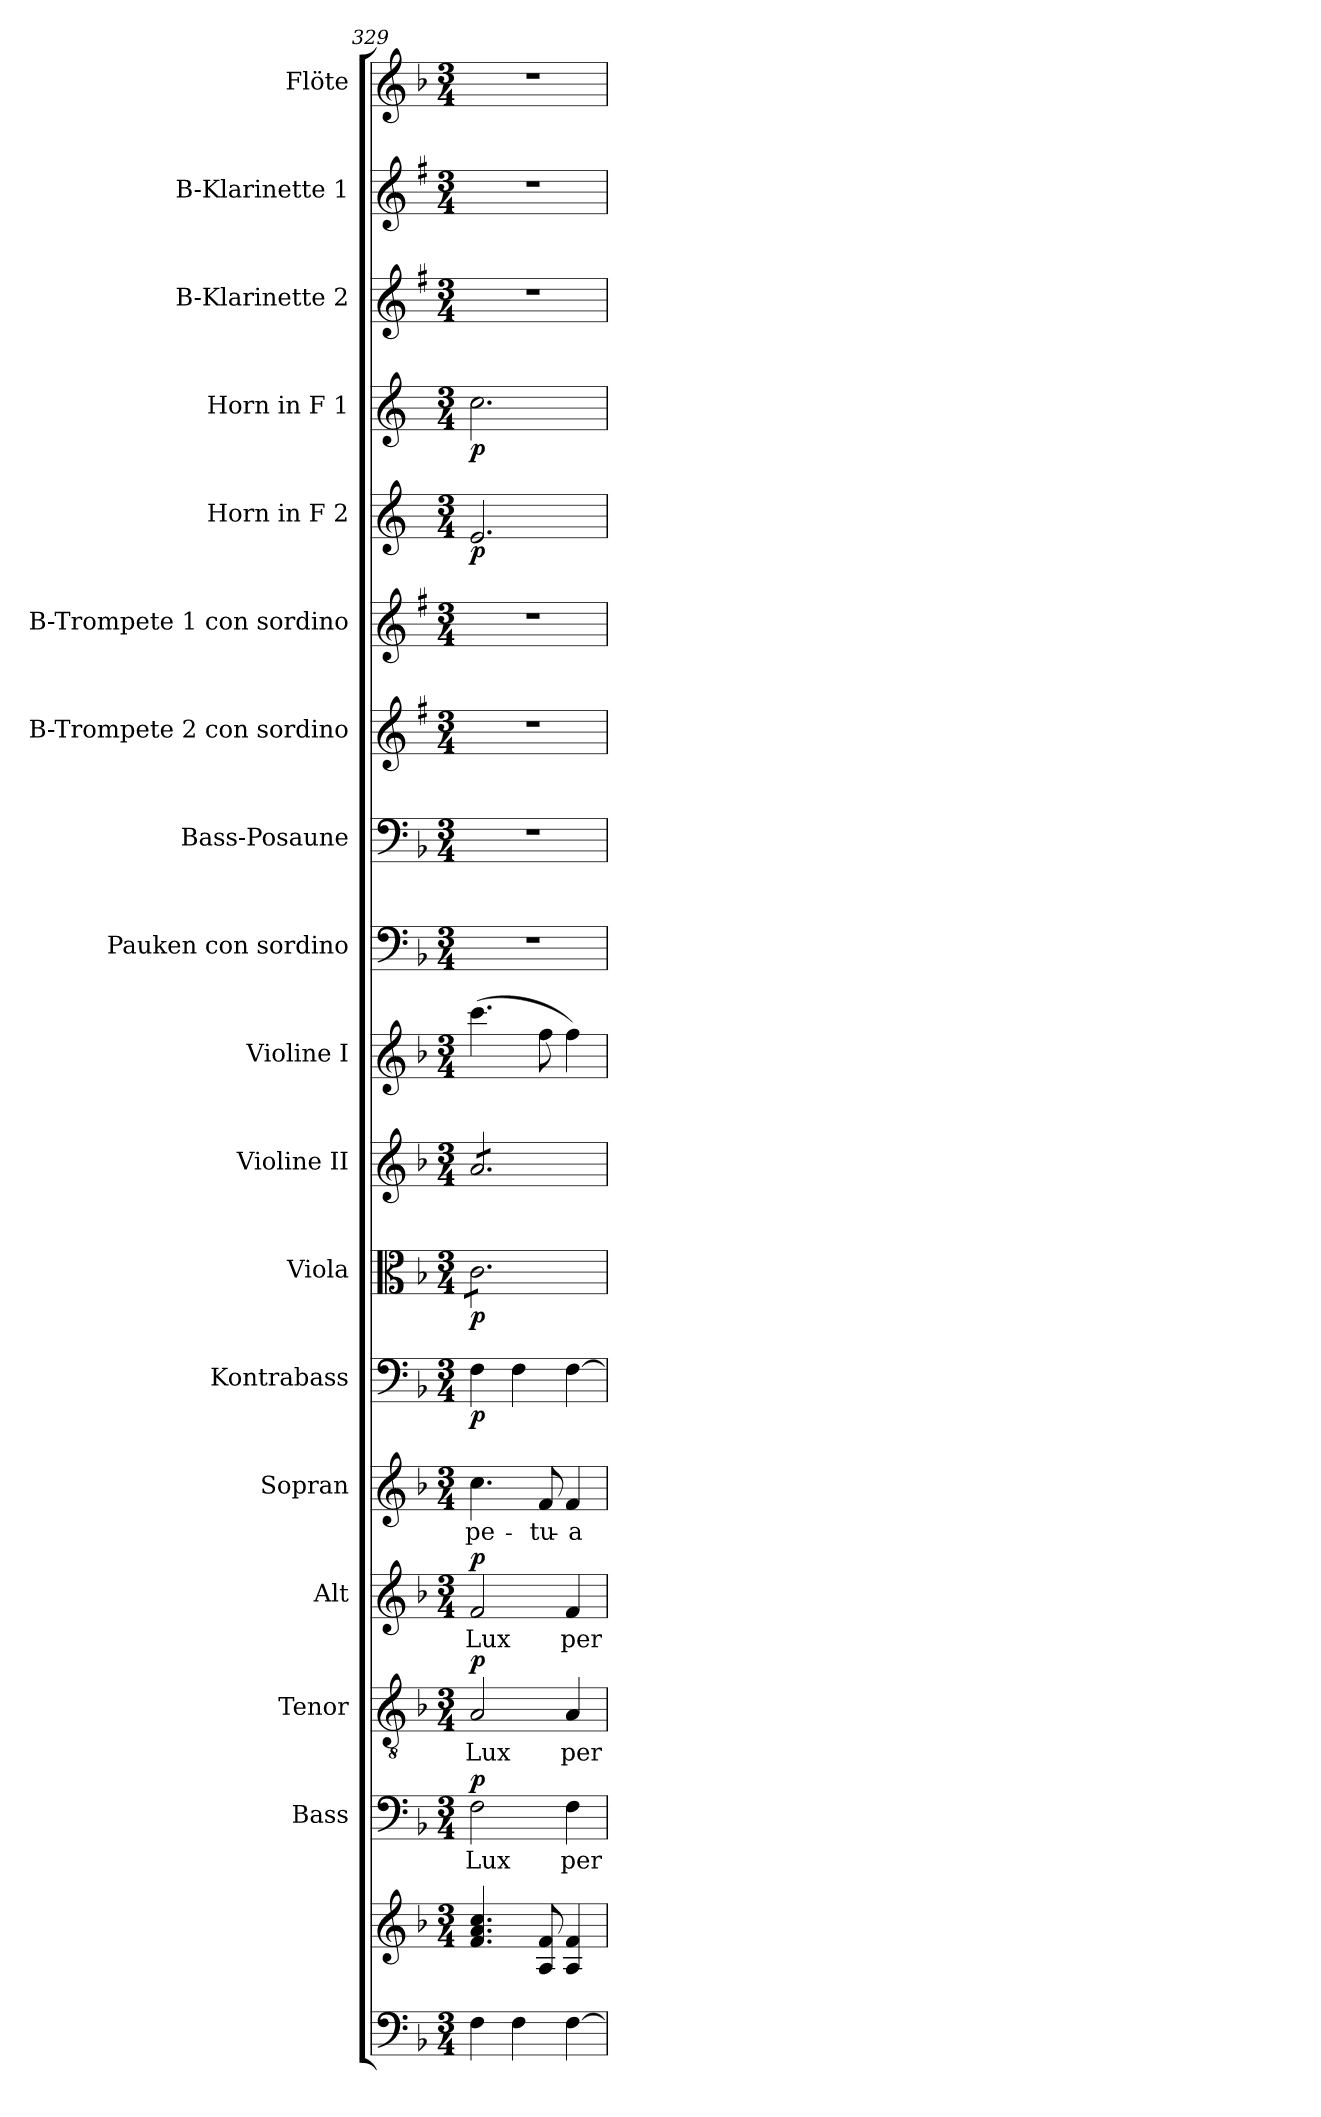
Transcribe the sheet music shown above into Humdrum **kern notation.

**kern	**kern	**kern	**text	**dynam	**kern	**text	**dynam	**kern	**text	**dynam	**kern	**text	**kern	**dynam	**kern	**dynam	**kern	**kern	**kern	**kern	**kern	**kern	**kern	**dynam	**kern	**dynam	**kern	**kern	**kern
*part18	*part18	*part17	*part17	*part17	*part16	*part16	*part16	*part15	*part15	*part15	*part14	*part14	*part13	*part13	*part12	*part12	*part11	*part10	*part9	*part8	*part7	*part6	*part5	*part5	*part4	*part4	*part3	*part2	*part1
*staff19	*staff18	*staff17	*staff17	*staff17	*staff16	*staff16	*staff16	*staff15	*staff15	*staff15	*staff14	*staff14	*staff13	*staff13	*staff12	*staff12	*staff11	*staff10	*staff9	*staff8	*staff7	*staff6	*staff5	*staff5	*staff4	*staff4	*staff3	*staff2	*staff1
*	*	*I"Bass	*	*	*I"Tenor	*	*	*I"Alt	*	*	*I"Sopran	*	*I"Kontrabass	*	*I"Viola	*	*I"Violine II	*I"Violine I	*I"Pauken con sordino	*I"Bass-Posaune	*I"B-Trompete 2 con sordino	*I"B-Trompete 1 con sordino	*I"Horn in F 2	*	*I"Horn in F 1	*	*I"B-Klarinette 2	*I"B-Klarinette 1	*I"Flöte
*	*	*I'B.	*	*	*I'T.	*	*	*I'A.	*	*	*I'S.	*	*I'Kb.	*	*I'Vla.	*	*I'Vl. II	*I'Vl. I	*I'Pk.	*I'B. Pos.	*I'B Trp. 2	*I'B Trp. 1	*	*	*	*	*I'B Kl. 2	*I'B Kl. 1	*I'Fl.
*clefF4	*clefG2	*clefF4	*	*	*clefGv2	*	*	*clefG2	*	*	*clefG2	*	*clefF4	*	*clefC3	*	*clefG2	*clefG2	*clefF4	*clefF4	*clefG2	*clefG2	*clefG2	*	*clefG2	*	*clefG2	*clefG2	*clefG2
*	*	*	*	*	*	*	*	*	*	*	*	*	*ITrd7c12	*	*	*	*	*	*	*	*ITrd1c2	*ITrd1c2	*ITrd4c7	*	*ITrd4c7	*	*ITrd1c2	*ITrd1c2	*
*k[b-]	*k[b-]	*k[b-]	*	*	*k[b-]	*	*	*k[b-]	*	*	*k[b-]	*	*k[b-]	*	*k[b-]	*	*k[b-]	*k[b-]	*k[b-]	*k[b-]	*k[b-]	*k[b-]	*k[b-]	*	*k[b-]	*	*k[b-]	*k[b-]	*k[b-]
*F:	*F:	*F:	*	*	*F:	*	*	*F:	*	*	*F:	*	*F:	*	*F:	*	*F:	*F:	*F:	*F:	*F:	*F:	*F:	*	*F:	*	*F:	*F:	*F:
*M3/4	*M3/4	*M3/4	*	*	*M3/4	*	*	*M3/4	*	*	*M3/4	*	*M3/4	*	*M3/4	*	*M3/4	*M3/4	*M3/4	*M3/4	*M3/4	*M3/4	*M3/4	*	*M3/4	*	*M3/4	*M3/4	*M3/4
=329	=329	=329	=329	=329	=329	=329	=329	=329	=329	=329	=329	=329	=329	=329	=329	=329	=329	=329	=329	=329	=329	=329	=329	=329	=329	=329	=329	=329	=329
!	!	!	!LO:LY:b	!LO:DY:a	!	!LO:LY:b	!LO:DY:a	!	!LO:LY:b	!LO:DY:a	!	!LO:LY:b	!	!LO:DY:b	!	!LO:DY:b	!	!	!	!	!	!	!	!LO:DY:b	!	!LO:DY:b	!	!	!
*	*	*	*	*	*	*	*	*	*	*	*	*	*	*	*tremolo	*	*	*	*	*	*	*	*	*	*	*	*	*	*
*	*	*	*	*	*	*	*	*	*	*	*	*	*	*	*	*	*tremolo	*	*	*	*	*	*	*	*	*	*	*	*
4F\	4.f/ 4.a/ 4.cc/	2F\	Lux	p	2A/	Lux	p	2f/	Lux	p	4.cc\	-pe-	4FF\	p	8c\L	p	8a/L	(>4.ccc\	2.r	2.r	2.r	2.r	2.A/	p	2.f\	p	2.r	2.r	2.r
.	.	.	.	.	.	.	.	.	.	.	.	.	.	.	8c\	.	8a/	.	.	.	.	.	.	.	.	.	.	.	.
4F\	.	.	.	.	.	.	.	.	.	.	.	.	4FF\	.	8c\	.	8a/	.	.	.	.	.	.	.	.	.	.	.	.
!	!	!	!	!	!	!	!	!	!	!	!	!LO:LY:b	!	!	!	!	!	!	!	!	!	!	!	!	!	!	!	!	!
.	8A/ 8f/	.	.	.	.	.	.	.	.	.	8f/	-tu-	.	.	8c\	.	8a/	8ff\	.	.	.	.	.	.	.	.	.	.	.
!	!	!	!LO:LY:b	!	!	!LO:LY:b	!	!	!LO:LY:b	!	!	!LO:LY:b	!	!	!	!	!	!	!	!	!	!	!	!	!	!	!	!	!
[4F\	4A/ 4f/	4F\	per-	.	4A/	per-	.	4f/	per-	.	4f/	-a	[4FF\	.	8c\	.	8a/	4ff\)	.	.	.	.	.	.	.	.	.	.	.
.	.	.	.	.	.	.	.	.	.	.	.	.	.	.	8c\J	.	8a/J	.	.	.	.	.	.	.	.	.	.	.	.
*	*	*	*	*	*	*	*	*	*	*	*	*	*	*	*	*	*Xtremolo	*	*	*	*	*	*	*	*	*	*	*	*
*	*	*	*	*	*	*	*	*	*	*	*	*	*	*	*Xtremolo	*	*	*	*	*	*	*	*	*	*	*	*	*	*
=	=	=	=	=	=	=	=	=	=	=	=	=	=	=	=	=	=	=	=	=	=	=	=	=	=	=	=	=	=
*-	*-	*-	*-	*-	*-	*-	*-	*-	*-	*-	*-	*-	*-	*-	*-	*-	*-	*-	*-	*-	*-	*-	*-	*-	*-	*-	*-	*-	*-
